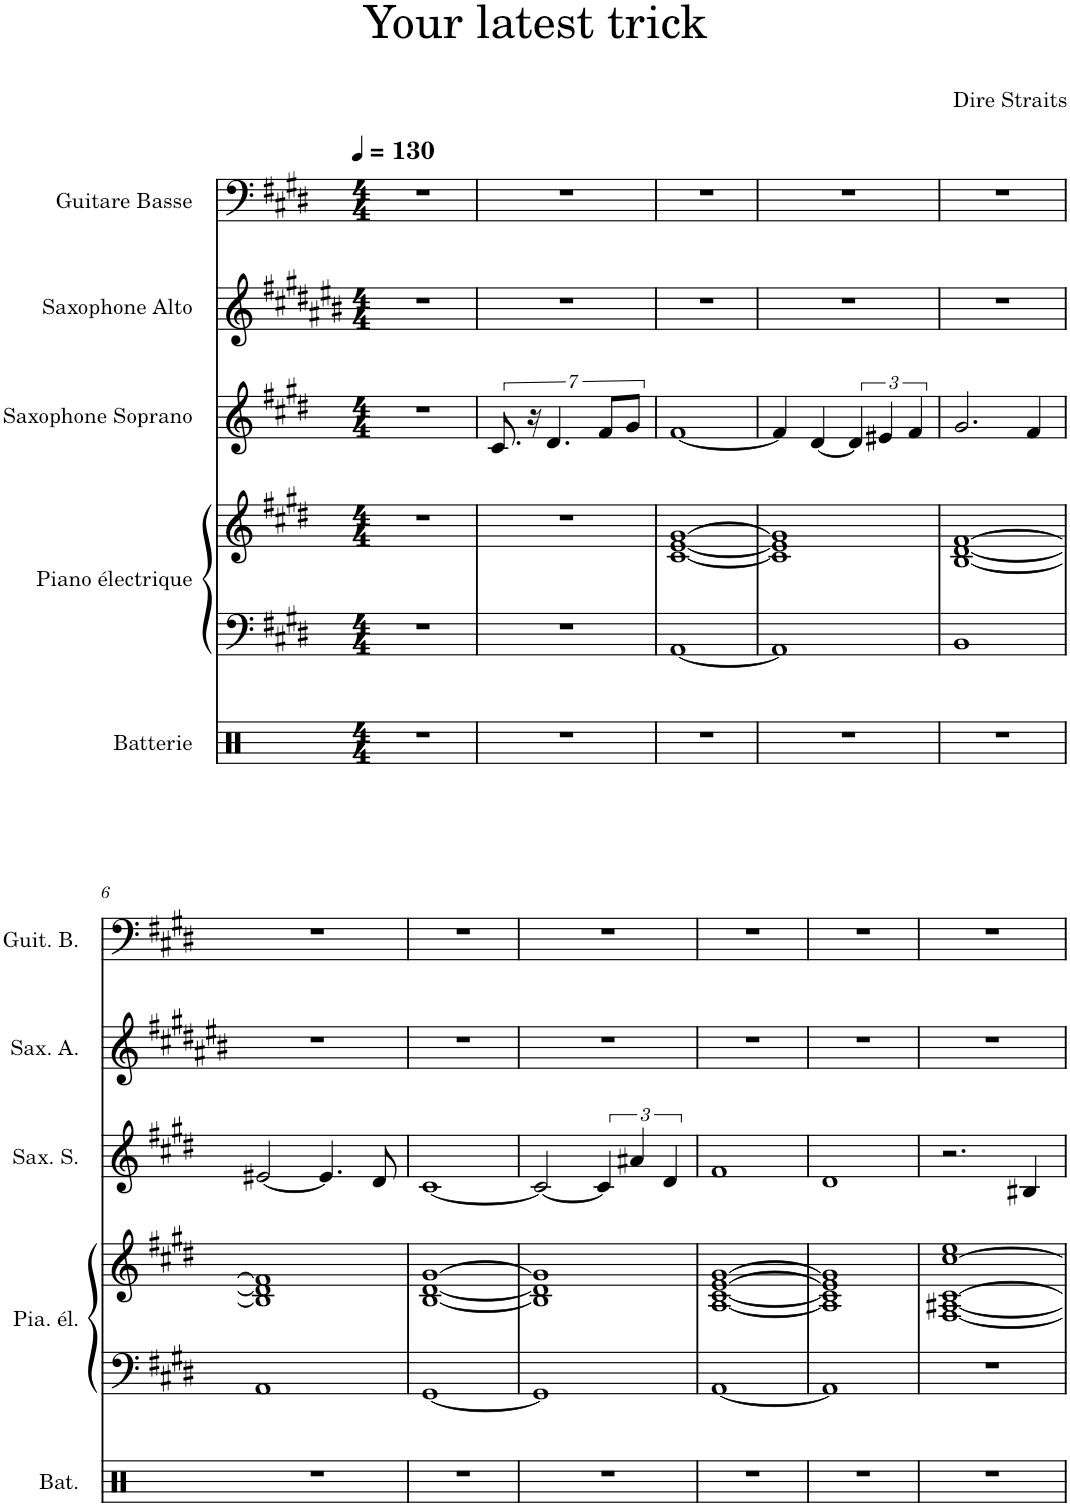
**kern	**kern	**kern	**kern	**kern	**kern
*part5	*part4	*part4	*part3	*part2	*part1
*staff6	*staff5	*staff4	*staff3	*staff2	*staff1
*I"Batterie	*I"Piano électrique	*	*I"Saxophone Soprano	*I"Saxophone Alto	*I"Guitare Basse
*I'Bat.	*I'Pia. él.	*	*I'Sax. S.	*I'Sax. A.	*I'Guit. B.
*clefX	*clefF4	*clefG2	*clefG2	*clefG2	*clefF4
*	*	*	*Trd1c2	*Trd5c9	*Trd7c12
*k[]	*k[f#c#g#d#]	*k[f#c#g#d#]	*k[f#c#g#d#]	*k[f#c#g#d#a#e#b#]	*k[f#c#g#d#]
*M4/4	*M4/4	*M4/4	*M4/4	*M4/4	*M4/4
*MM130	*MM130	*MM130	*MM130	*MM130	*MM130
=1	=1	=1	=1	=1	=1
1r	1r	1r	1r	1r	1r
=2	=2	=2	=2	=2	=2
1r	1r	1r	7.c#/	1r	1r
.	.	.	14r	.	.
.	.	.	7%2.d#/	.	.
.	.	.	7f#/L	.	.
.	.	.	7g#/J	.	.
=3	=3	=3	=3	=3	=3
1r	[1AA	[1c# [1e [1g#	[1f#	1r	1r
=4	=4	=4	=4	=4	=4
1r	1AA]	1c#] 1e] 1g#]	4f#/]	1r	1r
.	.	.	[4d#/	.	.
.	.	.	6d#/]	.	.
.	.	.	6e#X/	.	.
.	.	.	6f#/	.	.
=5	=5	=5	=5	=5	=5
1r	1BB	[1B [1d# [1f#	2.g#/	1r	1r
.	.	.	4f#/	.	.
!!LO:LB:g=z
=6	=6	=6	=6	=6	=6
1r	1AA	1B] 1d#] 1f#]	[2e#X/	1r	1r
.	.	.	4.e#/]	.	.
.	.	.	8d#/	.	.
=7	=7	=7	=7	=7	=7
1r	[1GG#	[1B [1d# [1g#	[1c#	1r	1r
=8	=8	=8	=8	=8	=8
1r	1GG#]	1B] 1d#] 1g#]	2c#/_	1r	1r
.	.	.	6c#/]	.	.
.	.	.	6a#X/	.	.
.	.	.	6d#/	.	.
=9	=9	=9	=9	=9	=9
1r	[1AA	[1A [1c# [1e [1g#	1f#	1r	1r
=10	=10	=10	=10	=10	=10
1r	1AA]	1A] 1c#] 1e] 1g#]	1d#	1r	1r
=11	=11	=11	=11	=11	=11
1r	1r	[1F# [1A#X [1c# [1cc# 1ee	2.r	1r	1r
.	.	.	4B#X/	.	.
=	=	=	=	=	=
*-	*-	*-	*-	*-	*-
